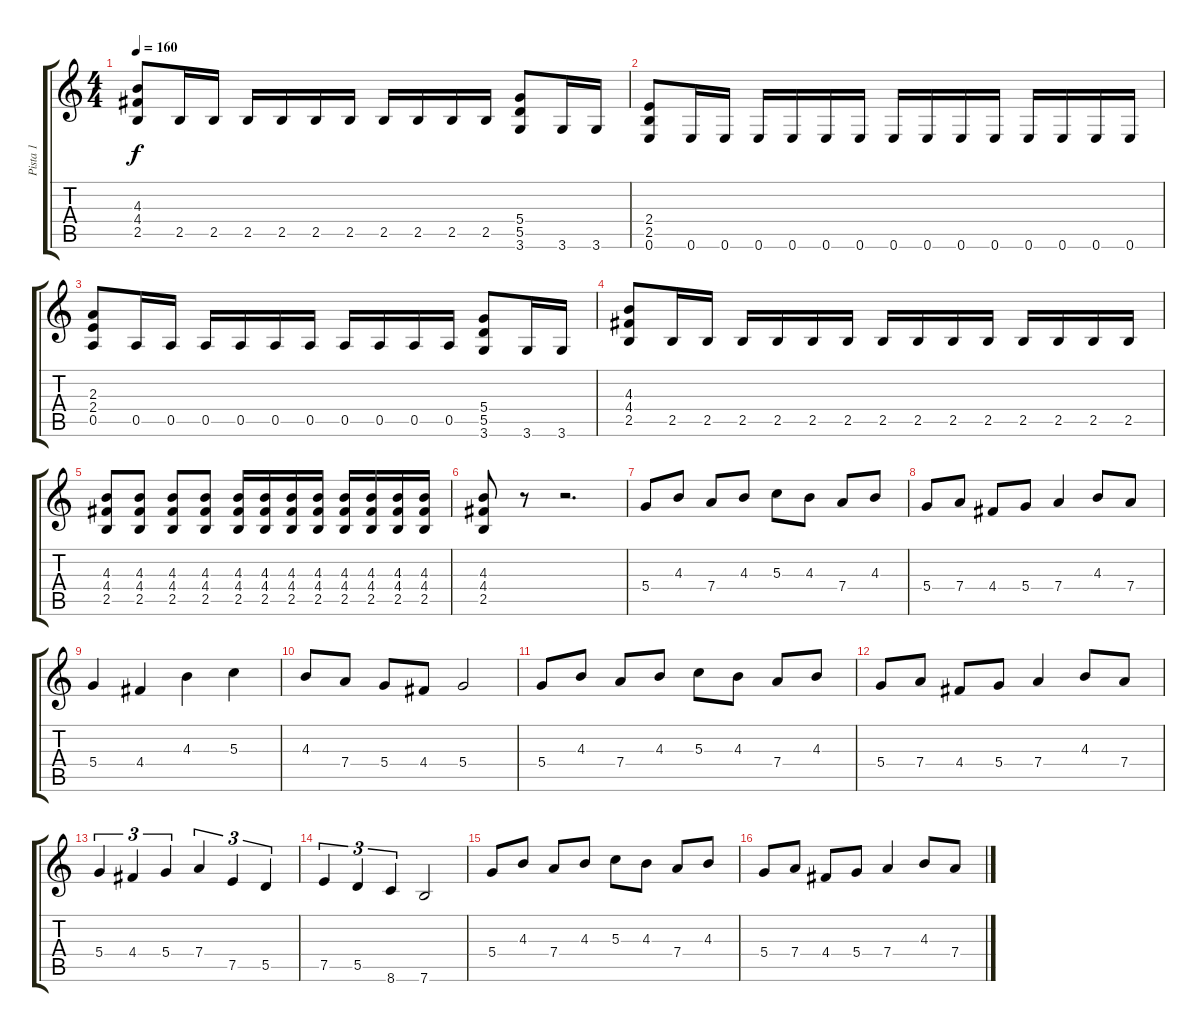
\track ("Pista 1" "Pista 1") {instrument electricguitarjazz}
\staff {score tabs}
\tuning (E4 B3 G3 D3 A2 E2) {hide}
\ts (4 4)
\tempo 160
\clef g2
\ks c
(4.3 4.4 2.5).8{dy f} 2.5.16 2.5.16 2.5.16 2.5.16 2.5.16 2.5.16 2.5.16 2.5.16 2.5.16 2.5.16 (5.4 5.5 3.6).8 3.6.16 3.6.16 |
(2.4 2.5 0.6).8 0.6.16 0.6.16 0.6.16 0.6.16 0.6.16 0.6.16 0.6.16 0.6.16 0.6.16 0.6.16 0.6.16 0.6.16 0.6.16 0.6.16 |
(2.3 2.4 0.5).8 0.5.16 0.5.16 0.5.16 0.5.16 0.5.16 0.5.16 0.5.16 0.5.16 0.5.16 0.5.16 (5.4 5.5 3.6).8 3.6.16 3.6.16 |
(4.3 4.4 2.5).8 2.5.16 2.5.16 2.5.16 2.5.16 2.5.16 2.5.16 2.5.16 2.5.16 2.5.16 2.5.16 2.5.16 2.5.16 2.5.16 2.5.16 |
(4.3 4.4 2.5).8 (4.3 4.4 2.5).8 (4.3 4.4 2.5).8 (4.3 4.4 2.5).8 (4.3 4.4 2.5).16 (4.3 4.4 2.5).16 (4.3 4.4 2.5).16 (4.3 4.4 2.5).16 (4.3 4.4 2.5).16 (4.3 4.4 2.5).16 (4.3 4.4 2.5).16 (4.3 4.4 2.5).16 |
(4.3 4.4 2.5).8 r.8 r.2{d} |
5.4.8{instrument electricguitarjazz} 4.3.8 7.4.8 4.3.8 5.3.8 4.3.8 7.4.8 4.3.8 |
5.4.8 7.4.8 4.4.8 5.4.8 7.4.4 4.3.8 7.4.8 |
5.4.4 4.4.4 4.3.4 5.3.4 |
4.3.8 7.4.8 5.4.8 4.4.8 5.4.2 |
5.4.8 4.3.8 7.4.8 4.3.8 5.3.8 4.3.8 7.4.8 4.3.8 |
5.4.8 7.4.8 4.4.8 5.4.8 7.4.4 4.3.8 7.4.8 |
5.4.4{tu (3 2)} 4.4.4{tu (3 2)} 5.4.4{tu (3 2)} 7.4.4{tu (3 2)} 7.5.4{tu (3 2)} 5.5.4{tu (3 2)} |
7.5.4{tu (3 2)} 5.5.4{tu (3 2)} 8.6.4{tu (3 2)} 7.6.2 |
5.4.8 4.3.8 7.4.8 4.3.8 5.3.8 4.3.8 7.4.8 4.3.8 |
5.4.8 7.4.8 4.4.8 5.4.8 7.4.4 4.3.8 7.4.8
